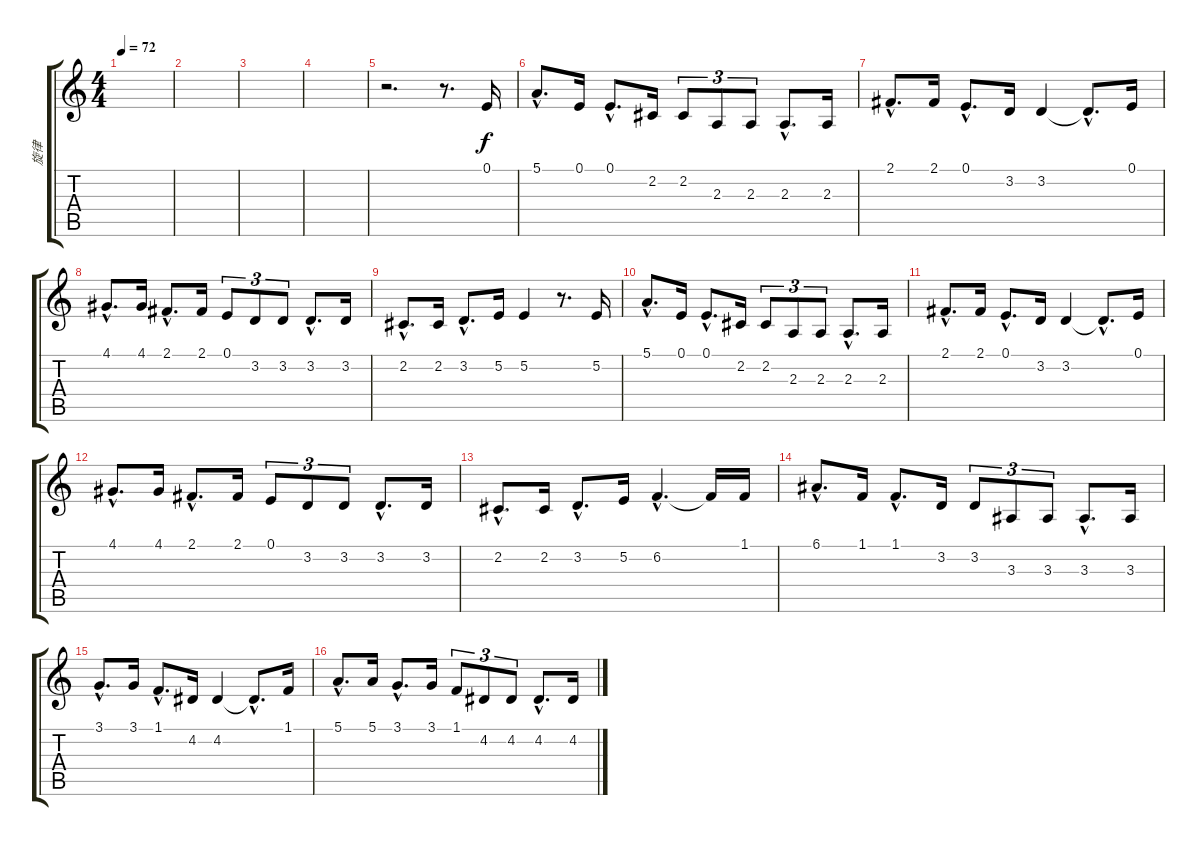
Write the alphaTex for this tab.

\track ("旋律" "旋律") {instrument violin}
\staff {score tabs}
\tuning (E4 B3 G3 D3 A2 E2) {hide}
\ts (4 4)
\tempo 72
\clef g2
\ks c
|
|
|
|
r.2{d} r.8{d} 0.1.16 |
5.1{hac}.8{d} 0.1.16 0.1{hac}.8{d} 2.2.16 2.2.8{tu (3 2)} 2.3.8{tu (3 2)} 2.3.8{tu (3 2)} 2.3{hac}.8{d} 2.3.16 |
2.1{hac}.8{d} 2.1.16 0.1{hac}.8{d} 3.2.16 3.2.4 3.2{hac t}.8{d} 0.1.16 |
4.1{hac}.8{d} 4.1.16 2.1{hac}.8{d} 2.1.16 0.1.8{tu (3 2)} 3.2.8{tu (3 2)} 3.2.8{tu (3 2)} 3.2{hac}.8{d} 3.2.16 |
2.2{hac}.8{d} 2.2.16 3.2{hac}.8{d} 5.2.16 5.2.4 r.8{d} 5.2.16 |
5.1{hac}.8{d} 0.1.16 0.1{hac}.8{d} 2.2.16 2.2.8{tu (3 2)} 2.3.8{tu (3 2)} 2.3.8{tu (3 2)} 2.3{hac}.8{d} 2.3.16 |
2.1{hac}.8{d} 2.1.16 0.1{hac}.8{d} 3.2.16 3.2.4 3.2{hac t}.8{d} 0.1.16 |
4.1{hac}.8{d} 4.1.16 2.1{hac}.8{d} 2.1.16 0.1.8{tu (3 2)} 3.2.8{tu (3 2)} 3.2.8{tu (3 2)} 3.2{hac}.8{d} 3.2.16 |
2.2{hac}.8{d} 2.2.16 3.2{hac}.8{d} 5.2.16 6.2{hac}.4{d} 6.2{t}.16 1.1.16 |
6.1{hac}.8{d} 1.1.16 1.1{hac}.8{d} 3.2.16 3.2.8{tu (3 2)} 3.3.8{tu (3 2)} 3.3.8{tu (3 2)} 3.3{hac}.8{d} 3.3.16 |
3.1{hac}.8{d} 3.1.16 1.1{hac}.8{d} 4.2.16 4.2.4 4.2{hac t}.8{d} 1.1.16 |
5.1{hac}.8{d} 5.1.16 3.1{hac}.8{d} 3.1.16 1.1.8{tu (3 2)} 4.2.8{tu (3 2)} 4.2.8{tu (3 2)} 4.2{hac}.8{d} 4.2.16
